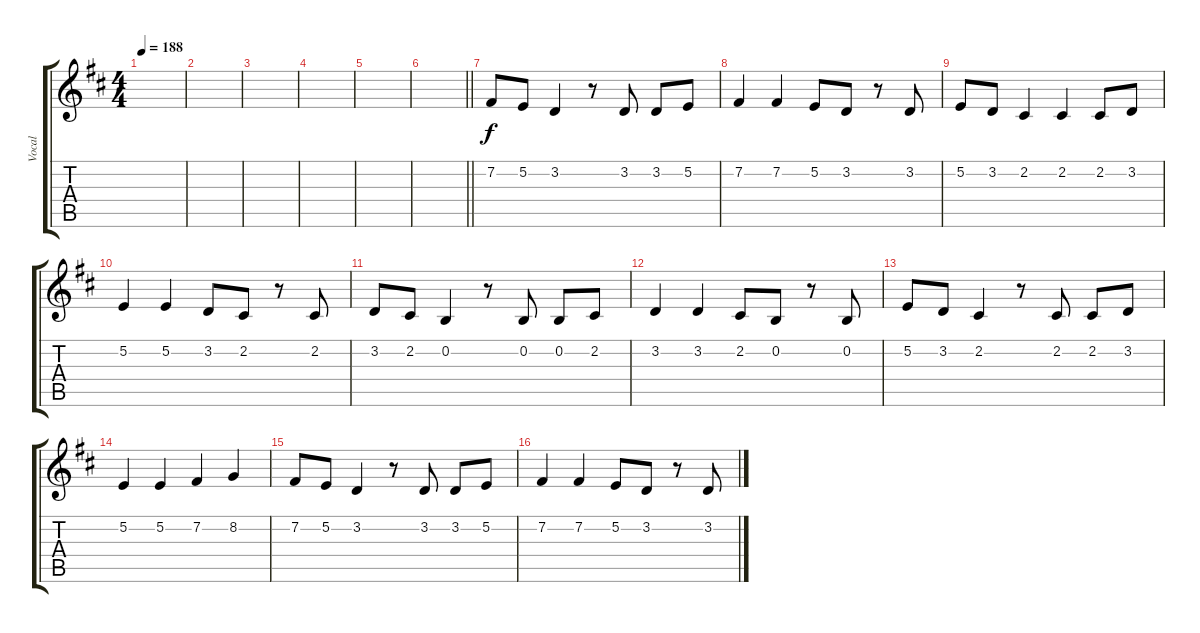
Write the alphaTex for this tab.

\track ("Vocal" "Vocal") {instrument altosax}
\staff {score tabs}
\tuning (E4 B3 G3 D3 A2 E2) {hide}
\ts (4 4)
\tempo 188
\clef g2
\ks bminor
|
|
|
|
|
\barLineRight lightlight
|
7.2.8 5.2.8 3.2.4 r.8 3.2.8 3.2.8 5.2.8 |
7.2.4 7.2.4 5.2.8 3.2.8 r.8 3.2.8 |
5.2.8 3.2.8 2.2.4 2.2.4 2.2.8 3.2.8 |
5.2.4 5.2.4 3.2.8 2.2.8 r.8 2.2.8 |
3.2.8 2.2.8 0.2.4 r.8 0.2.8 0.2.8 2.2.8 |
3.2.4 3.2.4 2.2.8 0.2.8 r.8 0.2.8 |
5.2.8 3.2.8 2.2.4 r.8 2.2.8 2.2.8 3.2.8 |
5.2.4 5.2.4 7.2.4 8.2.4 |
7.2.8 5.2.8 3.2.4 r.8 3.2.8 3.2.8 5.2.8 |
7.2.4 7.2.4 5.2.8 3.2.8 r.8 3.2.8
